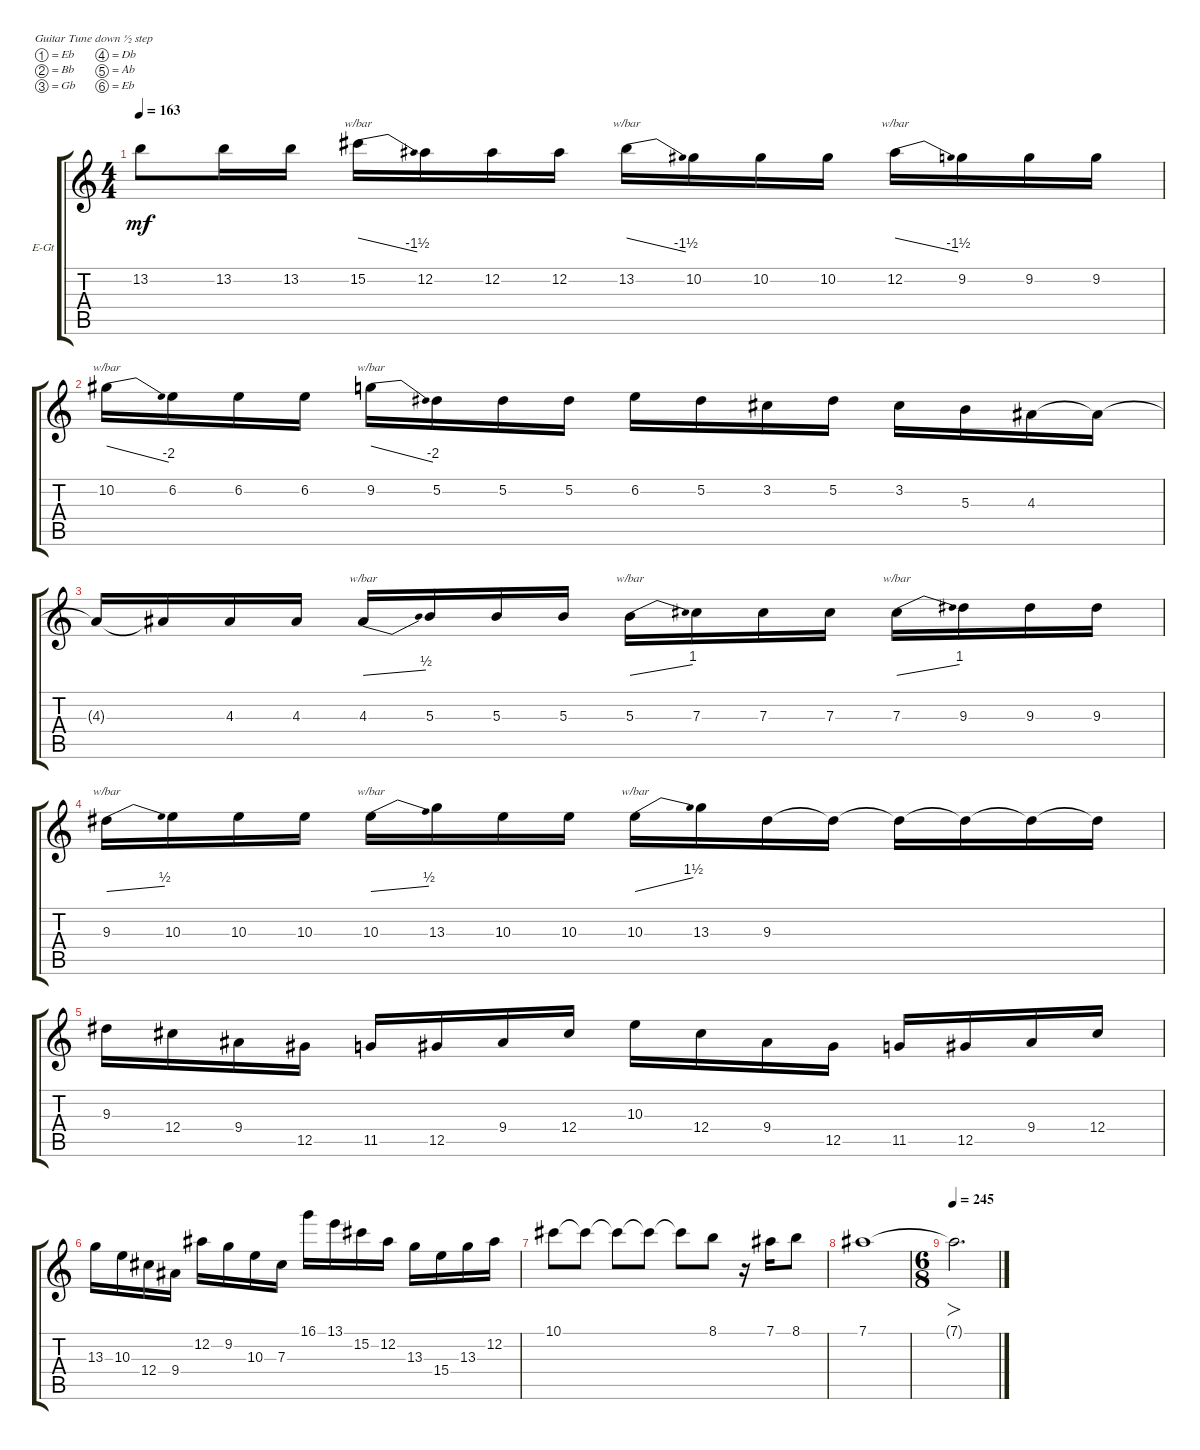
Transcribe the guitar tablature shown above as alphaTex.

\bracketExtendMode groupsimilarinstruments
\firstSystemTrackNameOrientation horizontal
\otherSystemsTrackNameOrientation horizontal
\track ("solo" "E-Gt") {instrument distortionguitar}
\staff {score tabs}
\tuning (Eb4 Bb3 Gb3 Db3 Ab2 Eb2)
\ts (4 4)
\tempo 163
\clef g2
\ks c
13.2{t}.8{dy mf} 13.2.16 13.2.16 15.2.16{tbe (dive default 36 0 60 -6)} 12.2.16 12.2.16 12.2.16 13.2.16{tbe (dive default 33 0 60 -6)} 10.2.16 10.2.16 10.2.16 12.2.16{tbe (dive default 30.599999999999998 0 59.4 -6)} 9.2.16 9.2.16 9.2.16 |
10.2.16{tbe (dive default 37.199999999999996 0 60 -8)} 6.2.16 6.2.16 6.2.16 9.2.16{tbe (dive default 25.8 0 60 -8)} 5.2.16 5.2.16 5.2.16 6.2.16 5.2.16 3.2.16 5.2.16 3.2.16 5.3.16 4.3.16 4.3{t}.16 |
4.3{t}.16 4.3{t}.16 4.3.16 4.3.16 4.3.16{tbe (dive default 39.6 0 60 2)} 5.3.16 5.3.16 5.3.16 5.3.16{tbe (dive default 42 0 60 4)} 7.3.16 7.3.16 7.3.16 7.3.16{tbe (dive default 33.6 0 60 4)} 9.3.16 9.3.16 9.3.16 |
9.3.16{tbe (dive default 34.199999999999996 0 60 2)} 10.3.16 10.3.16 10.3.16 10.3.16{tbe (dive default 34.8 0 59.4 2)} 13.3.16 10.3.16 10.3.16 10.3.16{tbe (dive default 34.199999999999996 0 60 6)} 13.3.16 9.3.16 9.3{t}.16 9.3{t}.16 9.3{t}.16 9.3{t}.16 9.3{t}.16 |
9.3.16 12.4.16 9.4.16 12.5.16 11.5.16 12.5.16 9.4.16 12.4.16 10.3.16 12.4.16 9.4.16 12.5.16 11.5.16 12.5.16 9.4.16 12.4.16 |
13.3.16 10.3.16 12.4.16 9.4.16 12.2.16 9.2.16 10.3.16 7.3.16 16.1.16 13.1.16 15.2.16 12.2.16 13.3.16 15.4.16 13.3.16 12.2.16 |
10.1.8 10.1{t}.8 10.1{t}.8 10.1{t}.8 10.1{t}.8 8.1.8 r.16 7.1.16 8.1.8 |
7.1.1 |
\ts (6 8)
\tempo 245
7.1{t}.2{fo d}
